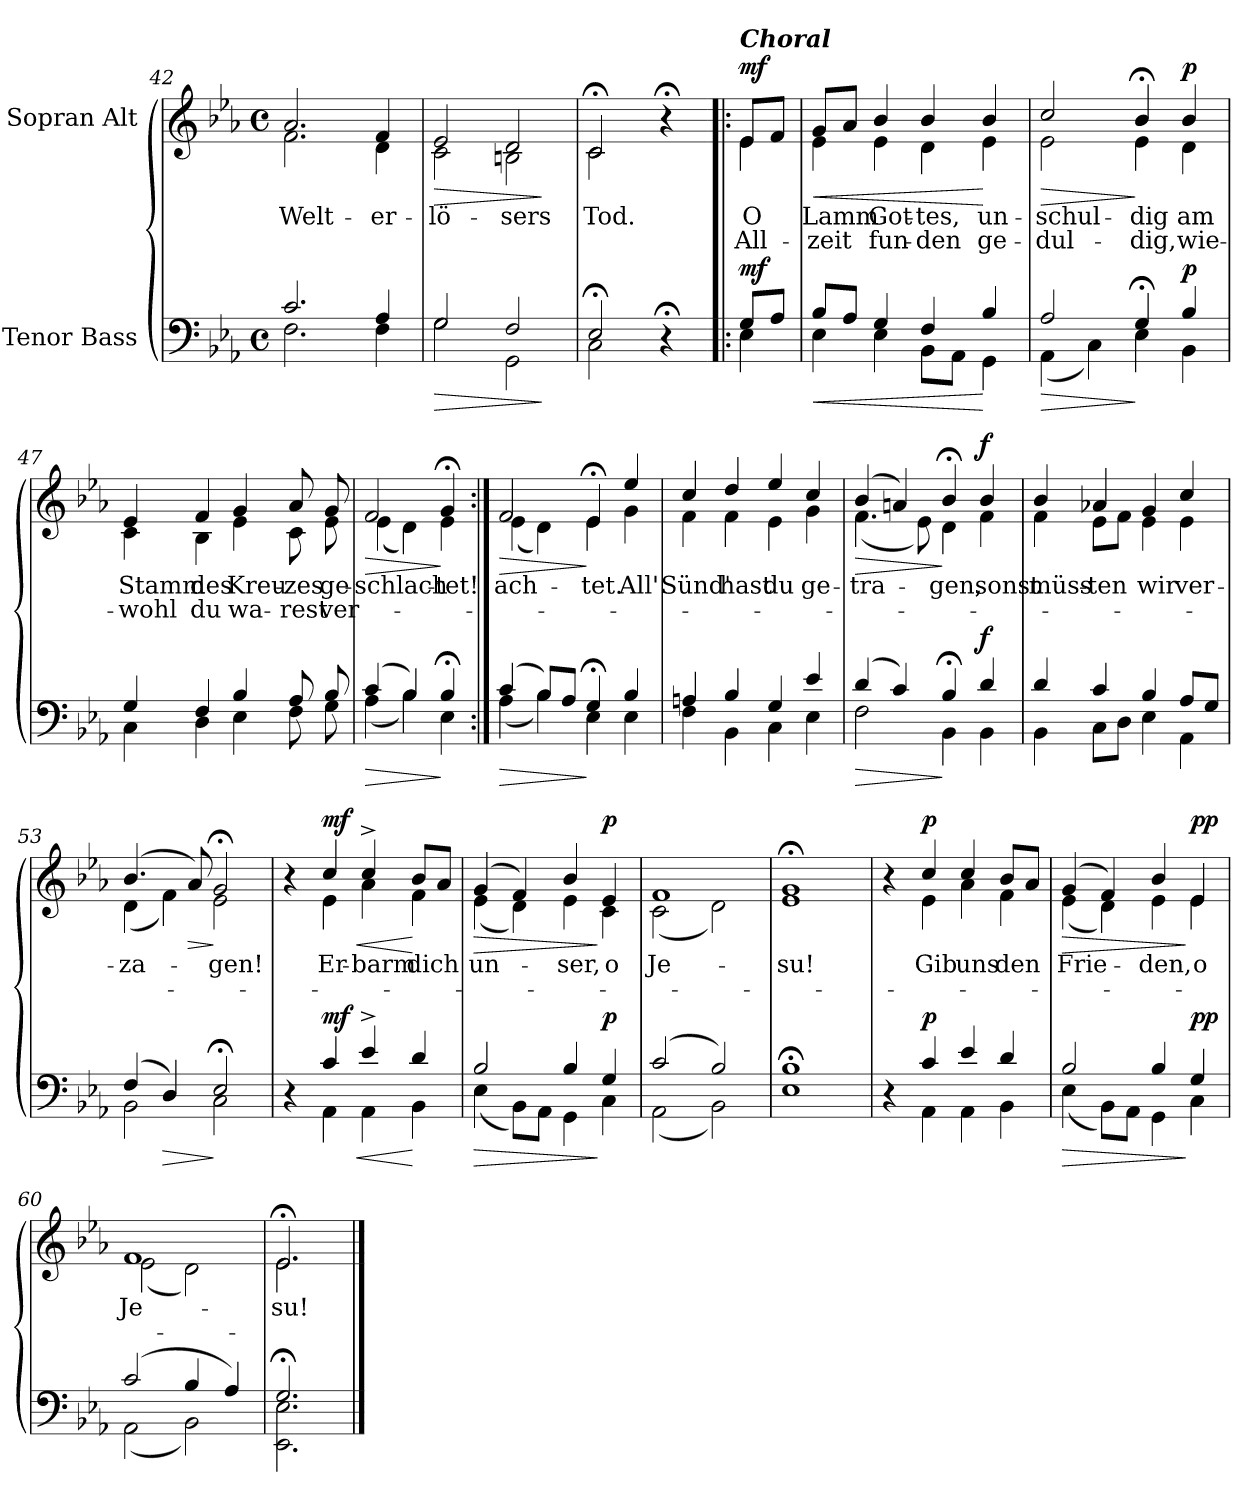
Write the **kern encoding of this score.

**kern	**dynam	**kern	**text	**text	**dynam
*part2	*part2	*part1	*part1	*part1	*part1
*staff2	*staff2	*staff1	*staff1	*staff1	*staff1
*I"Tenor Bass	*	*I"Sopran Alt	*	*	*
*clefF4	*	*clefG2	*	*	*
*k[b-e-a-]	*	*k[b-e-a-]	*	*	*
*M4/4	*	*M4/4	*	*	*
*met(c)	*	*met(c)	*	*	*
=42	=42	=42	=42	=42	=42
*^	*	*	*	*	*
!	!	!	!	!LO:LY:b	!	!
*	*	*	*^	*	*	*
2.c/	2.F\	.	2.a-/	2.f\	Welt-	.	.
!	!	!	!	!	!LO:LY:b	!	!
4A-/	4F\	.	4f/	4d\	-er-	.	.
=43	=43	=43	=43	=43	=43	=43	=43
!	!	!LO:HP:b	!	!	!LO:LY:b	!	!LO:HP:b
2G/	2G\	>	2e-/	2c\	-lö-	.	>
!	!	!	!	!	!LO:LY:b	!	!
2F/	2GG\	.	2d/	2Bn\	-sers	.	.
*v	*v	*	*	*	*	*	*
*	*	*v	*v	*	*	*
.	]	.	.	.	]
=44	=44	=44	=44	=44	=44
*^	*	*	*	*	*
!	!	!	!	!LO:LY:b	!	!
*	*	*	*^	*	*	*
2E-;</	2C\	.	2c;</	2c\	Tod.	.	.
4r;<	4ryy	.	4r;<	4ryy	.	.	.
!!LO:PB:g=z	!!
=44X5!|:	=44X5!|:	=44X5!|:	=44X5!|:	=44X5!|:	=44X5!|:	=44X5!|:	=44X5!|:
!	!	!	!LO:TX:a:Bi:t=Choral	!	!	!	!
!	!	!LO:DY:a	!	!	!LO:LY:b	!LO:LY:b	!LO:DY:a
8G/L	4E-\	mf	8e-/L	4e-\	O	All-	mf
8A-/J	.	.	8f/J	.	.	.	.
=45	=45	=45	=45	=45	=45	=45	=45
!	!	!LO:HP:b	!	!	!LO:LY:b	!LO:LY:b	!LO:HP:b
8B-/L	4E-\	<	8g/L	4e-\	Lamm	-zeit	<
8A-/J	.	.	8a-/J	.	.	.	.
!	!	!	!	!	!LO:LY:b	!LO:LY:b	!
4G/	4E-\	.	4b-/	4e-\	Got-	fun-	.
!	!	!	!	!	!LO:LY:b	!LO:LY:b	!
4F/	8BB-\L	.	4b-/	4d\	-tes,	-den	.
.	8AA-\J	.	.	.	.	.	.
!	!	!	!	!	!LO:LY:b	!LO:LY:b	!
4B-/	4GG\	[	4b-/	4e-\	un-	ge-	[
=46	=46	=46	=46	=46	=46	=46	=46
!	!	!LO:HP:b	!	!	!LO:LY:b	!LO:LY:b	!LO:HP:b
2A-/	(4AA-\	>	2cc/	2e-\	-schul-	-dul-	>
.	4C\)	.	.	.	.	.	.
!	!	!	!	!	!LO:LY:b	!LO:LY:b	!
4G;</	4E-\	]	4b-;</	4e-\	-dig	-dig,	]
!	!	!LO:DY:a	!	!	!LO:LY:b	!LO:LY:b	!LO:DY:a
4B-/	4BB-\	p	4b-/	4d\	am	wie-	p
=47	=47	=47	=47	=47	=47	=47	=47
!	!	!	!	!	!LO:LY:b	!LO:LY:b	!
4G/	4C\	.	4e-/	4c\	Stamm	-wohl	.
!	!	!	!	!	!LO:LY:b	!LO:LY:b	!
4F/	4D\	.	4f/	4B-\	des	du	.
!	!	!	!	!	!LO:LY:b	!LO:LY:b	!
4B-/	4E-\	.	4g/	4e-\	Kreu-	wa-	.
!	!	!	!	!	!LO:LY:b	!LO:LY:b	!
8A-/	8F\	.	8a-/	8c\	-zes	-rest	.
!	!	!	!	!	!LO:LY:b	!LO:LY:b	!
8B-/	8G\	.	8g/	8e-\	ge-	ver -	.
!!LO:LB:g=z	!!
=48	=48	=48	=48	=48	=48	=48	=48
!	!	!LO:HP:b	!	!	!LO:LY:b	!	!LO:HP:b
(4c/	(4A-\	>	2f/	(4e-\	-schlach-	.	>
4B-/)	4B-\)	.	.	4d\)	.	.	.
!	!	!	!	!	!LO:LY:b	!	!
4B-;</	4E-\	]	4g;</	4e-\	-tet!	.	]
=49:|!	=49:|!	=49:|!	=49:|!	=49:|!	=49:|!	=49:|!	=49:|!
!	!	!LO:HP:b	!	!	!LO:LY:b	!	!LO:HP:b
(4c/	(4A-\	>	2f/	(4e-\	ach-	.	>
8B-/L)	4B-\)	.	.	4d\)	.	.	.
8A-/J	.	.	.	.	.	.	.
!	!	!	!	!	!LO:LY:b	!	!
4G;</	4E-\	]	4e-;</	4e-\	-tet.	.	]
!	!	!	!	!	!LO:LY:b	!	!
4B-/	4E-\	.	4ee-/	4g\	All'	.	.
=50	=50	=50	=50	=50	=50	=50	=50
!	!	!	!	!	!LO:LY:b	!	!
4An/	4F\	.	4cc/	4f\	Sünd'	.	.
!	!	!	!	!	!LO:LY:b	!	!
4B-/	4BB-\	.	4dd/	4f\	hast	.	.
!	!	!	!	!	!LO:LY:b	!	!
4G/	4C\	.	4ee-/	4e-\	du	.	.
!	!	!	!	!	!LO:LY:b	!	!
4e-/	4E-\	.	4cc/	4g\	ge-	.	.
=51	=51	=51	=51	=51	=51	=51	=51
!	!	!LO:HP:b	!	!	!LO:LY:b	!	!LO:HP:b
(4d/	2F\	>	(4b-/	(4.f\	-tra-	.	>
4c/)	.	.	4an/)	.	.	.	.
.	.	.	.	8e-\)	.	.	.
!	!	!	!	!	!LO:LY:b	!	!
4B-;</	4BB-\	]	4b-;</	4d\	-gen,	.	]
!	!	!LO:DY:a	!	!	!LO:LY:b	!	!LO:DY:a
4d/	4BB-\	f	4b-/	4f\	sonst	.	f
!!LO:LB:g=z	!!
=52	=52	=52	=52	=52	=52	=52	=52
!	!	!	!	!	!LO:LY:b	!	!
4d/	4BB-\	.	4b-/	4f\	müss-	.	.
!	!	!	!	!	!LO:LY:b	!	!
4c/	8C\L	.	4a-X/	8e-\L	-ten	.	.
.	8D\J	.	.	8f\J	.	.	.
!	!	!	!	!	!LO:LY:b	!	!
4B-/	4E-\	.	4g/	4e-\	wir	.	.
!	!	!	!	!	!LO:LY:b	!	!
8A-/L	4AA-\	.	4cc/	4e-\	ver-	.	.
8G/J	.	.	.	.	.	.	.
=53	=53	=53	=53	=53	=53	=53	=53
!	!	!	!	!	!LO:LY:b	!	!
(4F/	2BB-\	.	(4.b-/	(4d\	-za-	.	.
!	!	!LO:HP:b	!	!	!	!	!
4D/)	.	>	.	4f\)	.	.	.
!	!	!	!	!	!	!	!LO:HP:b
.	.	.	8a-/)	.	.	.	>
!	!	!	!	!	!LO:LY:b	!	!
2E-;</	2C\	]	2g;</	2e-\	-gen!	.	]
=54	=54	=54	=54	=54	=54	=54	=54
4r	4ryy	.	4r	4ryy	.	.	.
!	!	!LO:HP:b	!	!	!LO:LY:b	!	!LO:HP:b
!	!	!LO:DY:n=1:a	!	!	!	!	!LO:DY:n=1:a
4c/	4AA-\	< mf	4cc/	4e-\	Er-	.	< mf
!	!	!	!	!	!LO:LY:b	!	!
4e-^/	4AA-\	.	4cc^/	4a-\	-barm	.	.
!	!	!	!	!	!LO:LY:b	!	!
4d/	4BB-\	[	8b-/L	4f\	dich	.	[
.	.	.	8a-/J	.	.	.	.
=55	=55	=55	=55	=55	=55	=55	=55
!	!	!LO:HP:b	!	!	!LO:LY:b	!	!LO:HP:b
2B-/	(4E-\	>	(4g/	(4e-\	un-	.	>
.	8BB-\L)	.	4f/)	4d\)	.	.	.
.	8AA-\J	.	.	.	.	.	.
!	!	!	!	!	!LO:LY:b	!	!
4B-/	4GG\	.	4b-/	4e-\	-ser,	.	.
!	!	!LO:DY:n=1:a	!	!	!LO:LY:b	!	!LO:DY:n=1:a
4G/	4C\	] p	4e-/	4c\	o	.	] p
!!LO:LB:g=z	!!
=56	=56	=56	=56	=56	=56	=56	=56
!	!	!	!	!	!LO:LY:b	!	!
(2c/	(2AA-\	.	1f	(2c\	Je-	.	.
2B-/)	2BB-\)	.	.	2d\)	.	.	.
=57	=57	=57	=57	=57	=57	=57	=57
!	!	!	!	!	!LO:LY:b	!	!
1B-;<	1E-	.	1g;<	1e-	-su!	.	.
=58	=58	=58	=58	=58	=58	=58	=58
4r	4ryy	.	4r	4ryy	.	.	.
!	!	!LO:DY:a	!	!	!LO:LY:b	!	!LO:DY:a
4c/	4AA-\	p	4cc/	4e-\	Gib	.	p
!	!	!	!	!	!LO:LY:b	!	!
4e-/	4AA-\	.	4cc/	4a-\	uns	.	.
!	!	!	!	!	!LO:LY:b	!	!
4d/	4BB-\	.	8b-/L	4f\	den	.	.
.	.	.	8a-/J	.	.	.	.
=59	=59	=59	=59	=59	=59	=59	=59
!	!	!LO:HP:b	!	!	!LO:LY:b	!	!LO:HP:b
2B-/	(4E-\	>	(4g/	(4e-\	Frie-	.	>
.	8BB-\L)	.	4f/)	4d\)	.	.	.
.	8AA-\J	.	.	.	.	.	.
!	!	!	!	!	!LO:LY:b	!	!
4B-/	4GG\	.	4b-/	4e-\	-den,	.	.
!	!	!LO:DY:n=1:a	!	!	!LO:LY:b	!	!LO:DY:n=1:a
4G/	4C\	] pp	4e-/	4e-\	o	.	] pp
=60	=60	=60	=60	=60	=60	=60	=60
!	!	!	!	!	!LO:LY:b	!	!
(2c/	(2AA-\	.	1f	(2e-\	Je-	.	.
4B-/	2BB-\)	.	.	2d\)	.	.	.
4A-/)	.	.	.	.	.	.	.
=61	=61	=61	=61	=61	=61	=61	=61
!	!	!	!	!	!LO:LY:b	!	!
2.G;</	2.EE-\ 2.E-\	.	2.e-;</	2.e-\	-su!	.	.
*v	*v	*	*	*	*	*	*
*	*	*v	*v	*	*	*
==	==	==	==	==	==
*-	*-	*-	*-	*-	*-
